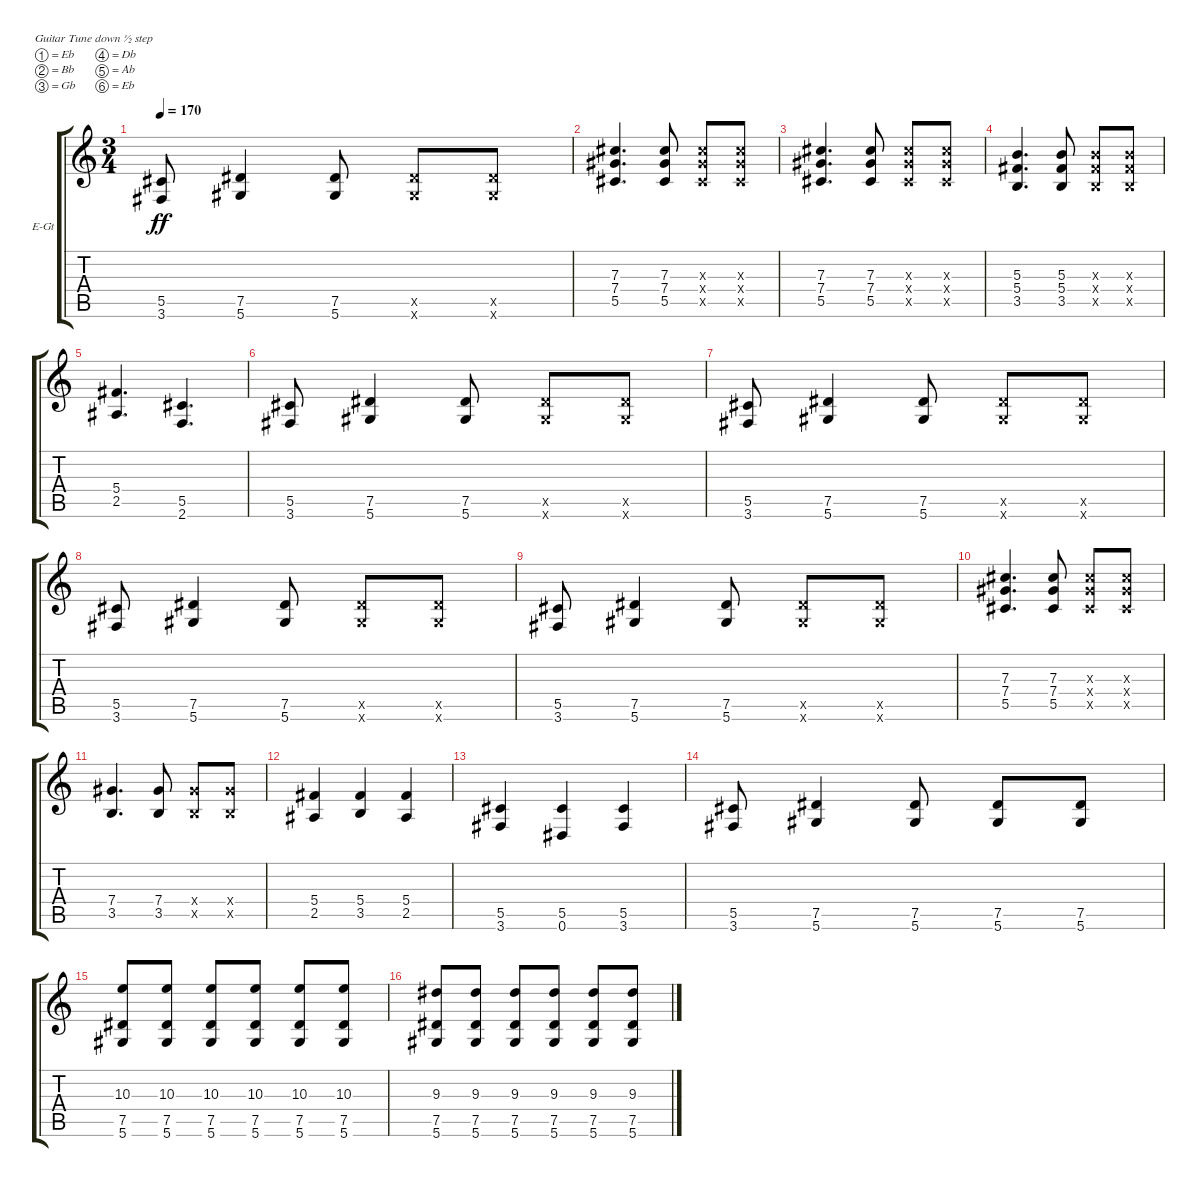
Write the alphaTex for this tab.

\bracketExtendMode groupsimilarinstruments
\firstSystemTrackNameOrientation horizontal
\otherSystemsTrackNameOrientation horizontal
\track ("B Adam - Lead" "E-Gt") {instrument distortionguitar}
\staff {score tabs}
\tuning (Eb4 Bb3 Gb3 Db3 Ab2 Eb2)
\ts (3 4)
\tempo 170
\clef g2
\scale
0.333333
\ks c
(3.6 5.5).8{dy ff} (5.6 7.5).4 (5.6 7.5).8 (5.6{x} 7.5{x}).8 (5.6{x} 7.5{x}).8 |
\scale
0.333333 (5.5 7.4 7.3).4{d} (5.5 7.4 7.3).8 (5.5{x} 7.4{x} 7.3{x}).8 (5.5{x} 7.4{x} 7.3{x}).8 |
\scale
0.333333 (5.5 7.4 7.3).4{d} (5.5 7.4 7.3).8 (5.5{x} 7.4{x} 7.3{x}).8 (5.5{x} 7.4{x} 7.3{x}).8 |
\scale
0.333333 (3.5 5.4 5.3).4{d} (3.5 5.4 5.3).8 (3.5{x} 5.4{x} 5.3{x}).8 (3.5{x} 5.4{x} 5.3{x}).8 |
\scale
0.333333 (2.5 5.4).4{d} (2.6 5.5).4{d} |
\scale
0.333333 (3.6 5.5).8 (5.6 7.5).4 (5.6 7.5).8 (5.6{x} 7.5{x}).8 (5.6{x} 7.5{x}).8 |
\scale
0.333333 (3.6 5.5).8 (5.6 7.5).4 (5.6 7.5).8 (5.6{x} 7.5{x}).8 (5.6{x} 7.5{x}).8 |
\scale
0.333333 (3.6 5.5).8 (5.6 7.5).4 (5.6 7.5).8 (5.6{x} 7.5{x}).8 (5.6{x} 7.5{x}).8 |
\scale
0.333333 (3.6 5.5).8 (5.6 7.5).4 (5.6 7.5).8 (5.6{x} 7.5{x}).8 (5.6{x} 7.5{x}).8 |
\scale
0.333333 (5.5 7.4 7.3).4{d} (5.5 7.4 7.3).8 (5.5{x} 7.4{x} 7.3{x}).8 (5.5{x} 7.4{x} 7.3{x}).8 |
\scale
0.333333 (3.5 7.4).4{d} (3.5 7.4).8 (3.5{x} 7.4{x}).8 (3.5{x} 7.4{x}).8 |
\scale
0.333333 (2.5 5.4).4 (3.5 5.4).4 (2.5 5.4).4 |
\scale
0.333333 (3.6 5.5).4 (0.6 5.5).4 (3.6 5.5).4 |
\scale
0.333333 (3.6 5.5).8 (5.6 7.5).4 (5.6 7.5).8 (5.6 7.5).8 (5.6 7.5).8 |
\scale
0.333333 (5.6 7.5 10.3).8 (5.6 7.5 10.3).8 (5.6 7.5 10.3).8 (5.6 7.5 10.3).8 (5.6 7.5 10.3).8 (5.6 7.5 10.3).8 |
\scale
0.333333 (5.6 7.5 9.3).8 (5.6 7.5 9.3).8 (5.6 7.5 9.3).8 (5.6 7.5 9.3).8 (5.6 7.5 9.3).8 (5.6 7.5 9.3).8
